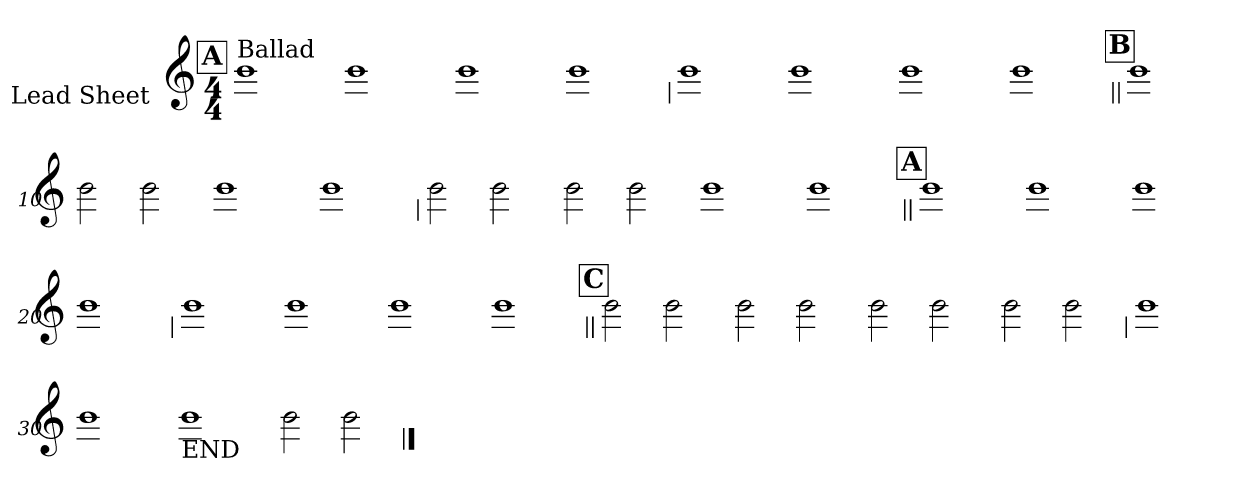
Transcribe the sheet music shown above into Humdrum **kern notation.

**kern
*part1
*staff1
*I"Lead Sheet
*stria0
*clefG2
*k[]
*C:
*M4/4
!!LO:REH:place=s1:a:t=A
=1||
!LO:TX:a:t=Ballad
1b
=2-
1b
=3-
1b
=4-
1b
!!LO:LB:g=z
=5
1b
=6-
1b
=7-
1b
=8-
1b
!!LO:LB:g=z
!!LO:REH:place=s1:a:t=B
=9||
1b
=10-
2b
2b
=11-
1b
=12-
1b
!!LO:LB:g=z
=13
2b
2b
=14-
2b
2b
=15-
1b
=16-
1b
!!LO:LB:g=z
!!LO:REH:place=s1:a:t=A
=17||
1b
=18-
1b
=19-
1b
=20-
1b
!!LO:LB:g=z
=21
1b
=22-
1b
=23-
1b
=24-
1b
!!LO:LB:g=z
!!LO:REH:place=s1:a:t=C
=25||
2b
2b
=26-
2b
2b
=27-
2b
2b
=28-
2b
2b
!!LO:LB:g=z
=29
1b
=30-
1b
=31-
!LO:TX:b:t=END
1b
=32-
2b
2b
==
*-
